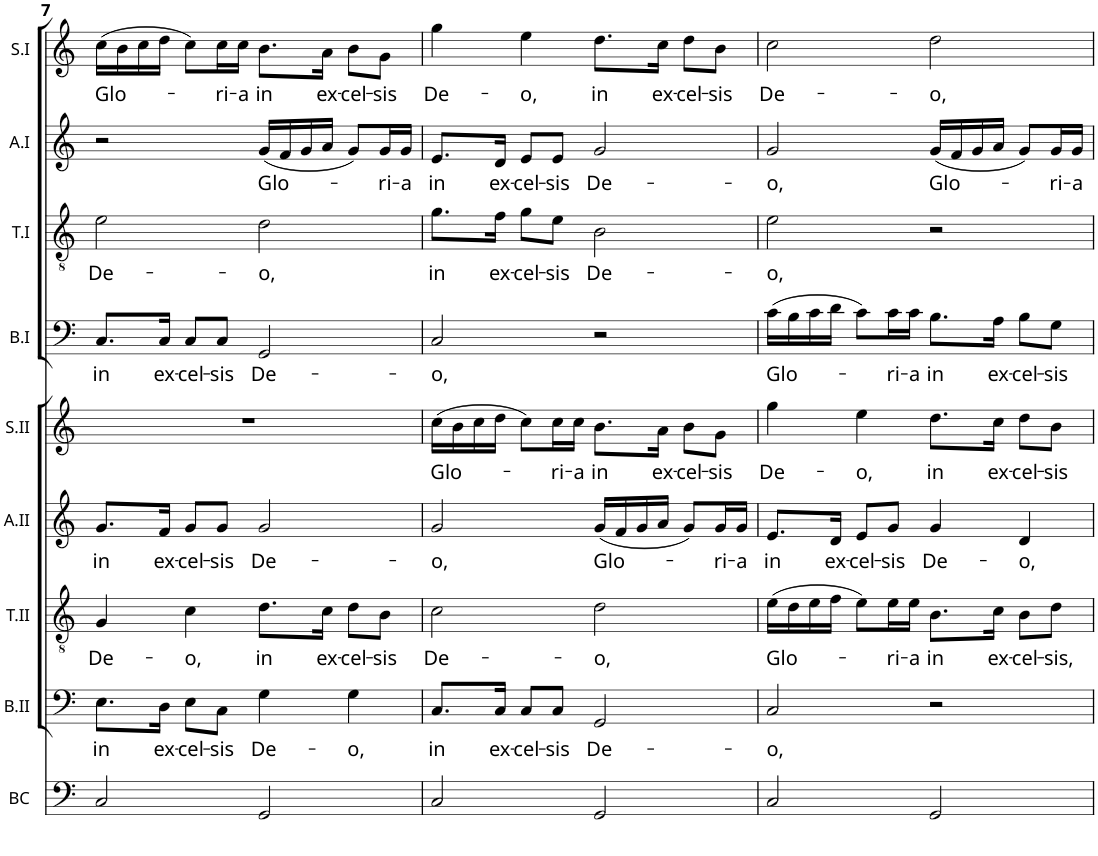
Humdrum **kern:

**kern	**kern	**text	**kern	**text	**kern	**text	**kern	**text	**kern	**text	**kern	**text	**kern	**text	**kern	**text
*part9	*part8	*part8	*part7	*part7	*part6	*part6	*part5	*part5	*part4	*part4	*part3	*part3	*part2	*part2	*part1	*part1
*staff9	*staff8	*staff8	*staff7	*staff7	*staff6	*staff6	*staff5	*staff5	*staff4	*staff4	*staff3	*staff3	*staff2	*staff2	*staff1	*staff1
*I"Basse Continue	*I"Basse II	*	*I"Tenor II	*	*I"Alti II	*	*I"Soprane II	*	*I"Basse I	*	*I"Tenor I	*	*I"Alti I	*	*I"Soprane I	*
*I'BC	*I'B.II	*	*I'T.II	*	*I'A.II	*	*I'S.II	*	*I'B.I	*	*I'T.I	*	*I'A.I	*	*I'S.I	*
!!LO:PB:g=z
*clefF4	*clefF4	*	*clefGv2	*	*clefG2	*	*clefG2	*	*clefF4	*	*clefGv2	*	*clefG2	*	*clefG2	*
*	*Trd1c2	*	*	*	*Trd8c14	*	*	*	*	*	*	*	*	*	*	*
*k[]	*k[]	*	*k[]	*	*k[]	*	*k[]	*	*k[]	*	*k[]	*	*k[]	*	*k[]	*
*M4/4	*M4/4	*	*M4/4	*	*M4/4	*	*M4/4	*	*M4/4	*	*M4/4	*	*M4/4	*	*M4/4	*
*met(c)	*met(c)	*	*met(c)	*	*met(c)	*	*met(c)	*	*met(c)	*	*met(c)	*	*met(c)	*	*met(c)	*
=7	=7	=7	=7	=7	=7	=7	=7	=7	=7	=7	=7	=7	=7	=7	=7	=7
!	!	!LO:LY:b	!	!LO:LY:b	!	!LO:LY:b	!	!	!	!LO:LY:b	!	!LO:LY:b	!	!	!	!LO:LY:b
2C/	8.E\L	in	4G/	De-	8.g/L	in	1r	.	8.C/L	in	2e\	De-	2r	.	(16cc\LL	Glo-
.	.	.	.	.	.	.	.	.	.	.	.	.	.	.	16b\	.
.	.	.	.	.	.	.	.	.	.	.	.	.	.	.	16cc\	.
!	!	!LO:LY:b	!	!	!	!LO:LY:b	!	!	!	!LO:LY:b	!	!	!	!	!	!
.	16D\Jk	ex-	.	.	16f/Jk	ex-	.	.	16C/Jk	ex-	.	.	.	.	16dd\JJ	.
!	!	!LO:LY:b	!	!LO:LY:b	!	!LO:LY:b	!	!	!	!LO:LY:b	!	!	!	!	!	!
.	8E\L	-cel-	4c\	-o,	8g/L	-cel-	.	.	8C/L	-cel-	.	.	.	.	8cc\L)	.
!	!	!LO:LY:b	!	!	!	!LO:LY:b	!	!	!	!LO:LY:b	!	!	!	!	!	!LO:LY:b
.	8C\J	-sis	.	.	8g/J	-sis	.	.	8C/J	-sis	.	.	.	.	16cc\L	-ri-
!	!	!	!	!	!	!	!	!	!	!	!	!	!	!	!	!LO:LY:b
.	.	.	.	.	.	.	.	.	.	.	.	.	.	.	16cc\JJ	-a
!	!	!LO:LY:b	!	!LO:LY:b	!	!LO:LY:b	!	!	!	!LO:LY:b	!	!LO:LY:b	!	!LO:LY:b	!	!LO:LY:b
2GG/	4G\	De-	8.d\L	in	2g/	De-	.	.	2GG/	De-	2d\	-o,	(16g/LL	Glo-	8.b\L	in
.	.	.	.	.	.	.	.	.	.	.	.	.	16f/	.	.	.
.	.	.	.	.	.	.	.	.	.	.	.	.	16g/	.	.	.
!	!	!	!	!LO:LY:b	!	!	!	!	!	!	!	!	!	!	!	!LO:LY:b
.	.	.	16c\Jk	ex-	.	.	.	.	.	.	.	.	16a/JJ	.	16a\Jk	ex-
!	!	!LO:LY:b	!	!LO:LY:b	!	!	!	!	!	!	!	!	!	!	!	!LO:LY:b
.	4G\	-o,	8d\L	-cel-	.	.	.	.	.	.	.	.	8g/L)	.	8b\L	-cel-
!	!	!	!	!LO:LY:b	!	!	!	!	!	!	!	!	!	!LO:LY:b	!	!LO:LY:b
.	.	.	8B\J	-sis	.	.	.	.	.	.	.	.	16g/L	-ri-	8g\J	-sis
!	!	!	!	!	!	!	!	!	!	!	!	!	!	!LO:LY:b	!	!
.	.	.	.	.	.	.	.	.	.	.	.	.	16g/JJ	-a	.	.
=8	=8	=8	=8	=8	=8	=8	=8	=8	=8	=8	=8	=8	=8	=8	=8	=8
!	!	!LO:LY:b	!	!LO:LY:b	!	!LO:LY:b	!	!LO:LY:b	!	!LO:LY:b	!	!LO:LY:b	!	!LO:LY:b	!	!LO:LY:b
2C/	8.C/L	in	2c\	De-	2g/	-o,	(16cc\LL	Glo-	2C/	-o,	8.g\L	in	8.e/L	in	4gg\	De-
.	.	.	.	.	.	.	16b\	.	.	.	.	.	.	.	.	.
.	.	.	.	.	.	.	16cc\	.	.	.	.	.	.	.	.	.
!	!	!LO:LY:b	!	!	!	!	!	!	!	!	!	!LO:LY:b	!	!LO:LY:b	!	!
.	16C/Jk	ex-	.	.	.	.	16dd\JJ	.	.	.	16f\Jk	ex-	16d/Jk	ex-	.	.
!	!	!LO:LY:b	!	!	!	!	!	!	!	!	!	!LO:LY:b	!	!LO:LY:b	!	!LO:LY:b
.	8C/L	-cel-	.	.	.	.	8cc\L)	.	.	.	8g\L	-cel-	8e/L	-cel-	4ee\	-o,
!	!	!LO:LY:b	!	!	!	!	!	!LO:LY:b	!	!	!	!LO:LY:b	!	!LO:LY:b	!	!
.	8C/J	-sis	.	.	.	.	16cc\L	-ri-	.	.	8e\J	-sis	8e/J	-sis	.	.
!	!	!	!	!	!	!	!	!LO:LY:b	!	!	!	!	!	!	!	!
.	.	.	.	.	.	.	16cc\JJ	-a	.	.	.	.	.	.	.	.
!	!	!LO:LY:b	!	!LO:LY:b	!	!LO:LY:b	!	!LO:LY:b	!	!	!	!LO:LY:b	!	!LO:LY:b	!	!LO:LY:b
2GG/	2GG/	De-	2d\	-o,	(16g/LL	Glo-	8.b\L	in	2r	.	2B\	De-	2g/	De-	8.dd\L	in
.	.	.	.	.	16f/	.	.	.	.	.	.	.	.	.	.	.
.	.	.	.	.	16g/	.	.	.	.	.	.	.	.	.	.	.
!	!	!	!	!	!	!	!	!LO:LY:b	!	!	!	!	!	!	!	!LO:LY:b
.	.	.	.	.	16a/JJ	.	16a\Jk	ex-	.	.	.	.	.	.	16cc\Jk	ex-
!	!	!	!	!	!	!	!	!LO:LY:b	!	!	!	!	!	!	!	!LO:LY:b
.	.	.	.	.	8g/L)	.	8b\L	-cel-	.	.	.	.	.	.	8dd\L	-cel-
!	!	!	!	!	!	!LO:LY:b	!	!LO:LY:b	!	!	!	!	!	!	!	!LO:LY:b
.	.	.	.	.	16g/L	-ri-	8g\J	-sis	.	.	.	.	.	.	8b\J	-sis
!	!	!	!	!	!	!LO:LY:b	!	!	!	!	!	!	!	!	!	!
.	.	.	.	.	16g/JJ	-a	.	.	.	.	.	.	.	.	.	.
=9	=9	=9	=9	=9	=9	=9	=9	=9	=9	=9	=9	=9	=9	=9	=9	=9
!	!	!LO:LY:b	!	!LO:LY:b	!	!LO:LY:b	!	!LO:LY:b	!	!LO:LY:b	!	!LO:LY:b	!	!LO:LY:b	!	!LO:LY:b
2C/	2C/	-o,	(16e\LL	Glo-	8.e/L	in	4gg\	De-	(16c\LL	Glo-	2e\	-o,	2g/	-o,	2cc\	De-
.	.	.	16d\	.	.	.	.	.	16B\	.	.	.	.	.	.	.
.	.	.	16e\	.	.	.	.	.	16c\	.	.	.	.	.	.	.
!	!	!	!	!	!	!LO:LY:b	!	!	!	!	!	!	!	!	!	!
.	.	.	16f\JJ	.	16d/Jk	ex-	.	.	16d\JJ	.	.	.	.	.	.	.
!	!	!	!	!	!	!LO:LY:b	!	!LO:LY:b	!	!	!	!	!	!	!	!
.	.	.	8e\L)	.	8e/L	-cel-	4ee\	-o,	8c\L)	.	.	.	.	.	.	.
!	!	!	!	!LO:LY:b	!	!LO:LY:b	!	!	!	!LO:LY:b	!	!	!	!	!	!
.	.	.	16e\L	-ri-	8g/J	-sis	.	.	16c\L	-ri-	.	.	.	.	.	.
!	!	!	!	!LO:LY:b	!	!	!	!	!	!LO:LY:b	!	!	!	!	!	!
.	.	.	16e\JJ	-a	.	.	.	.	16c\JJ	-a	.	.	.	.	.	.
!	!	!	!	!LO:LY:b	!	!LO:LY:b	!	!LO:LY:b	!	!LO:LY:b	!	!	!	!LO:LY:b	!	!LO:LY:b
2GG/	2r	.	8.B\L	in	4g/	De-	8.dd\L	in	8.B\L	in	2r	.	(16g/LL	Glo-	2dd\	-o,
.	.	.	.	.	.	.	.	.	.	.	.	.	16f/	.	.	.
.	.	.	.	.	.	.	.	.	.	.	.	.	16g/	.	.	.
!	!	!	!	!LO:LY:b	!	!	!	!LO:LY:b	!	!LO:LY:b	!	!	!	!	!	!
.	.	.	16c\Jk	ex-	.	.	16cc\Jk	ex-	16A\Jk	ex-	.	.	16a/JJ	.	.	.
!	!	!	!	!LO:LY:b	!	!LO:LY:b	!	!LO:LY:b	!	!LO:LY:b	!	!	!	!	!	!
.	.	.	8B\L	-cel-	4d/	-o,	8dd\L	-cel-	8B\L	-cel-	.	.	8g/L)	.	.	.
!	!	!	!	!LO:LY:b	!	!	!	!LO:LY:b	!	!LO:LY:b	!	!	!	!LO:LY:b	!	!
.	.	.	8d\J	-sis,	.	.	8b\J	-sis	8G\J	-sis	.	.	16g/L	-ri-	.	.
!	!	!	!	!	!	!	!	!	!	!	!	!	!	!LO:LY:b	!	!
.	.	.	.	.	.	.	.	.	.	.	.	.	16g/JJ	-a	.	.
=	=	=	=	=	=	=	=	=	=	=	=	=	=	=	=	=
*-	*-	*-	*-	*-	*-	*-	*-	*-	*-	*-	*-	*-	*-	*-	*-	*-
